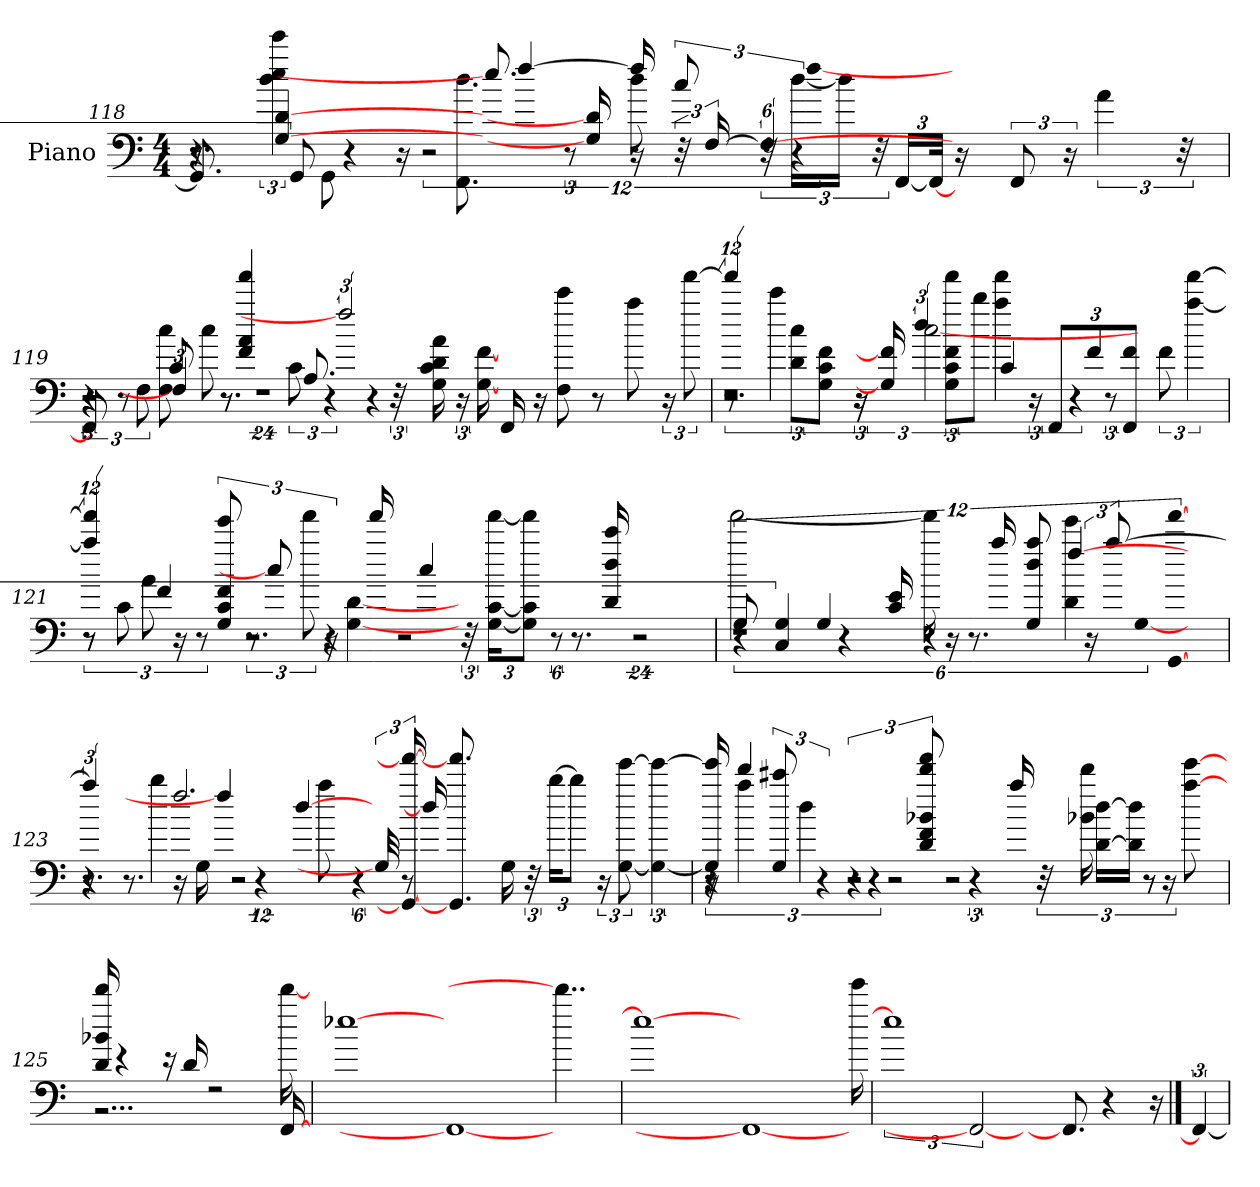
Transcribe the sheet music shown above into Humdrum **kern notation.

**kern
*part1
*staff1
*I"Piano
*I'Pno
*clefF4
*M4/4
=118
*^
*	*^
*	*	*^
8.GG]	8.r	8.r	4r
[4G [4d	6dd 6ee 6eee	12GG	.
.	.	.	8GG
.	.	48%7r	.
.	16r	.	.
.	.	.	24%11r
.	8.FF 8.dd	[4ff	.
8.ee]	.	.	.
.	12r	.	.
16G] 16d]	.	.	.
.	.	16ff]	.
16r	8dd	.	.
.	.	48r	.
12cc	.	[24F	.
.	.	24%5F_	.
.	48r	.	.
6r	[24dd\LL	.	[6ff
.	24dd\JJ]	.	.
.	48r	.	.
.	[24FF/LL	.	.
.	48FF/JJk_	.	.
16r	4.ryy	4.ryy	4.ryy
12FF	.	.	.
24r	.	.	.
6a	.	.	.
48r	.	.	.
=119	=119	=119	=119
8FF]	6r	4r	3r
8r	.	.	.
.	12F	.	.
6F]	8cc 8F	8c	.
.	.	.	8cc
.	8.r	8.r	.
4fff 4f 4a	.	.	.
.	.	.	24%13r
.	12c	8.A	.
.	6r	.	.
3ff]	.	.	.
.	.	4r	.
.	48r	.	.
.	16c 16a 16G 16d	.	.
.	24r	.	.
.	[16f [16G	.	.
16FF	2ryy	2ryy	2ryy
16r	.	.	.
8ccc 8F	.	.	.
8r	.	.	.
8aa	.	.	.
24r	8ryy	8ryy	8ryy
[12fff	.	.	.
=120	=120	=120	=120
48%11fff]	8.r	2r	3%2r
.	4ccc	.	.
12cc\ 12dL	.	.	.
8f\ 8G 8cJ	.	.	.
24r	16r	.	.
16f] 16G]	.	.	.
.	[2cc	6dd	.
12fff\ 12c 12f 12GL	.	.	.
8bb\J	.	.	.
.	.	4c	6aa 6fff
24r	.	.	.
12FF/L	.	.	.
.	.	.	6r
12f/	.	.	.
.	.	12r	.
12f/ 12FFJ	.	.	.
.	24%7ryy	24%7ryy	24%7ryy
12f	.	.	.
[6fff [6aa	.	.	.
=121	=121	=121	=121
48%7fff] 48%7aa]	12r	8r	8r
.	12c	.	.
.	.	4f	8a
16r	.	.	.
.	12r	.	.
12G 12c 12f 12eee	.	.	.
.	12r	.	2.r
12cc]	.	.	.
.	12fff	.	.
6r	.	16r	.
.	[4d [4G	.	.
.	.	16fff	.
.	.	2r	.
4cc	.	.	.
.	48r	.	.
.	[24G\ [24c [24fffKL	.	.
.	12G\] 12c] 12fff]J	.	.
48%5r	.	.	.
.	8.r	.	.
16ccc 16d 16dd	.	.	.
48%13r	.	.	.
.	48%11ryy	48%11ryy	48%11ryy
=122	=122	=122	=122
*	*	*	*^
8G	[2fff	4r	6%5r	12%11r
6C 6G	.	.	.	.
.	.	4G	.	.
48%13r	.	.	.	.
.	16fff]	4r	.	.
16c 16e	8.r	.	.	.
16r	.	.	.	.
16aa	.	.	.	.
8G 8dd 8aa	4d 4eee	[4ff	.	.
.	.	.	[6G	.
24r	.	.	.	.
[12aa	.	.	.	[12fff [12GG
*	*	*	*v	*v
=123	=123	=123	=123
6aa]	8.r	4r	4r
8.r	.	.	.
.	4bb	.	.
.	.	2.ff	16r
.	.	.	16G
4ff]	.	.	.
.	.	.	2r
.	48%11r	.	.
[4dd	.	.	.
.	8aa	.	.
.	24%5r	.	.
48G]	.	.	.
24fff_ 24GG_	.	.	8r
16dd]	.	.	.
8.fff] 8.GG]	.	.	.
.	3%2ryy	3%2ryy	3%2ryy
16G	.	.	.
48r	.	.	.
[24bb\KL	.	.	.
12bb\J]	.	.	.
24r	.	.	.
[12G [12eee	.	.	.
6G_ 6eee_	.	.	.
=124	=124	=124	=124
16G] 16eee]	16r	8r	6r
4ddd	4aa	.	.
.	.	12G 12ccc#X	.
.	.	.	6dd
.	.	6r	.
6r	2r	.	.
.	.	.	6r
.	.	2r	.
12d 12f 12b-X 12fff 12ddd	.	.	.
.	.	.	2r
6r	.	.	.
16aa	.	.	.
48r	.	.	.
[24dd\ [24dLL	16b-X 16ddd	.	.
24dd\] 24d]JJ	.	.	.
.	8r	8r	.
24r	.	.	.
[8aa\ [8eeeL	.	.	.
.	16ryy	16ryy	16ryy
*	*v	*v	*v
=125	=125
16b-X 16ddd 16d	2...r
4r	.
16r	.
16d	.
2r	.
[16FF	[16ddd
*v	*v
=126
[1ee-X
1FF_
4..ddd]
=127
1ee-_
1FF_
16eee
=128
3%2ee-]
3FF_
6ryy
8.FF]
4r
16r
==129
6FF_
=
*-
